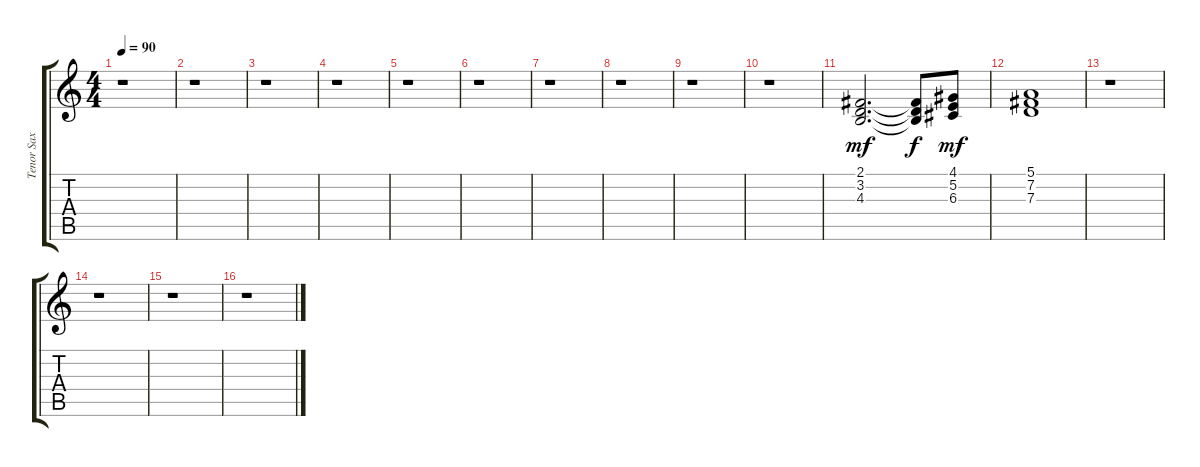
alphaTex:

\track ("Tenor Sax" "Tenor Sax") {instrument tenorsax}
\staff {score tabs}
\tuning (E4 B3 G3 D3 A2 E2) {hide}
\ts (4 4)
\tempo 90
\clef g2
\ks c
r.1{dy mf} |
r.1 |
r.1 |
r.1 |
r.1 |
r.1 |
r.1 |
r.1 |
r.1 |
r.1 |
(2.1 3.2 4.3).2{d volume 6} (2.1{t} 3.2{t} 4.3{t}).8{dy f} (4.1 5.2 6.3).8{dy mf volume 9} |
(5.1 7.2 7.3).1{volume 10} |
r.1 |
r.1 |
r.1 |
r.1
